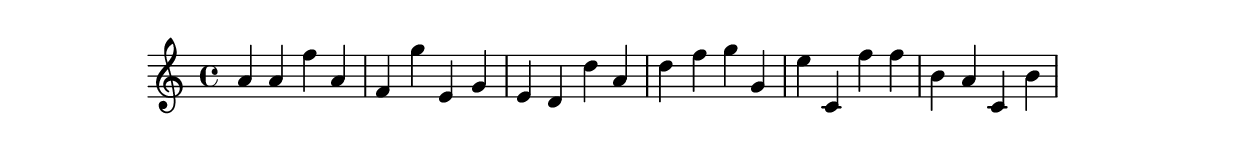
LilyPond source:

%% Do not edit this file; it is auto-generated from LSR http://lsr.dsi.unimi.it
%% This file is in the public domain.
\version "2.11.55"

\header {
  lsrtags = "pitches"

  texidoces = "
Este fragmento de código basado en Scheme genera
24 notas aleatorias (o tantas como se necesiten), basándose en la
hora actual (o en cualquier número pseudo-aleatorio que se
especifique en su lugar, para obtener las mismas notas aleatorias
cada vez): es decir, para obtener distintos patrones de notas,
sólo tiene que modificar este número.

"
  doctitlees = "Generación de notas aleatorias"

  texidoc = "
This Scheme-based snippet generates 24 random notes (or as many as
required), based on the current time (or any randomish number specified
instead, in order to obtain the same random notes each time): i.e., to
get different random note patterns, just change this number.

"
  doctitle = "Generating random notes"
} % begin verbatim
\score {
  { #(let ((random-state (seed->random-state (current-time))))
    (ly:export
     (make-music 'SequentialMusic 'elements
      (map (lambda x
           (let ((idx (random 12 random-state)))
            (make-music 'EventChord
             'elements (list (make-music 'NoteEvent
                              'duration (ly:make-duration 2 0 1 1)
                              'pitch (ly:make-pitch (quotient idx 7)
                                      (remainder idx 7)
                                      0))))))
       (make-list 24)))))
  }
}
